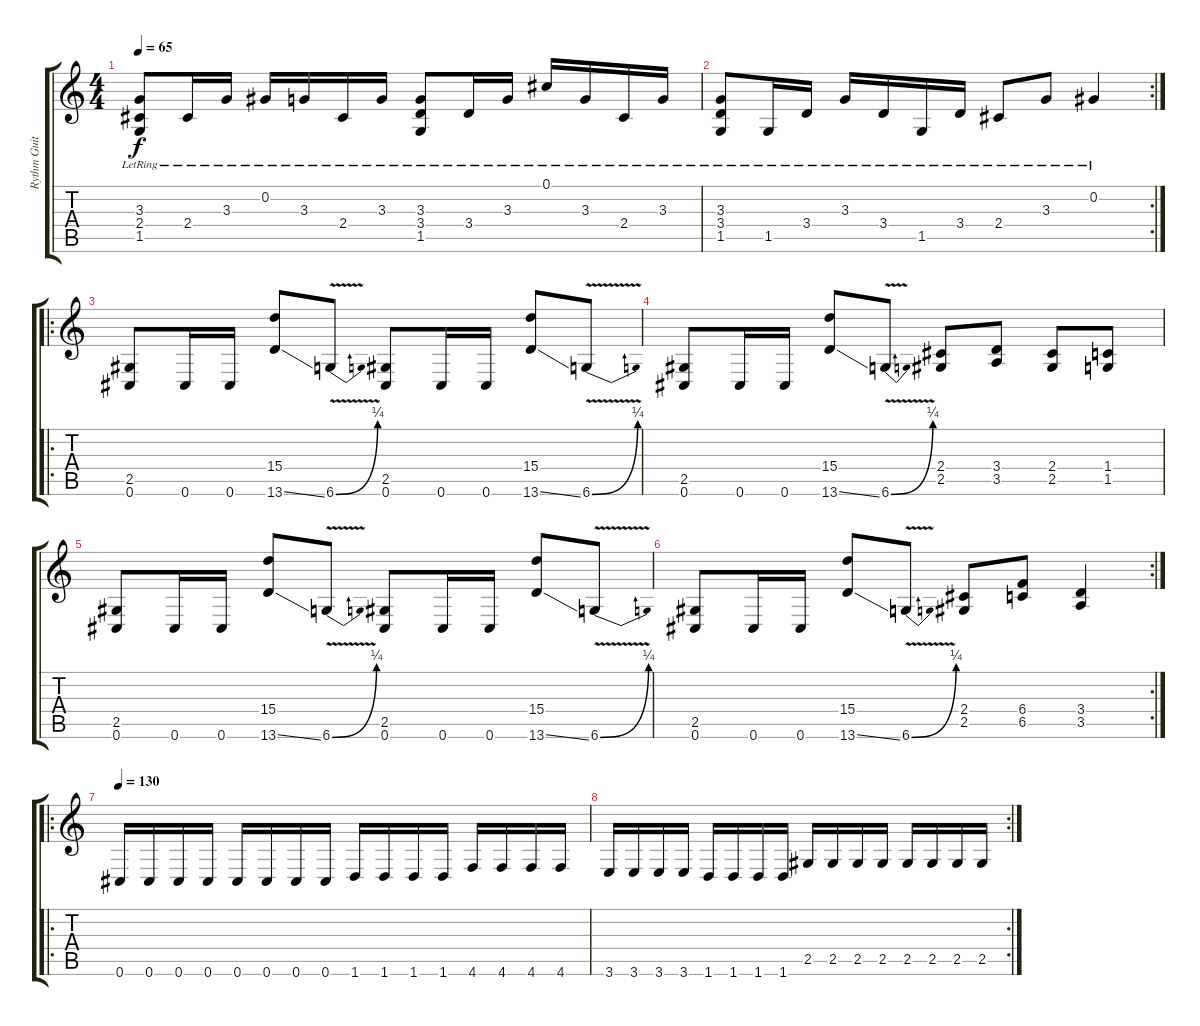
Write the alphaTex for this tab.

\track ("Rythm Guitar" "Rythm Guit") {instrument distortionguitar}
\staff {score tabs}
\tuning (Db4 Ab3 E3 B2 Gb2 Db2) {hide}
\ts (4 4)
\tempo 65
\clef g2
\ks c
(3.3{lr} 2.4{lr} 1.5{lr}).8{dy f} 2.4{lr}.16 3.3{lr}.16 0.2{lr}.16 3.3{lr}.16 2.4{lr}.16 3.3{lr}.16 (3.3{lr} 3.4{lr} 1.5{lr}).8 3.4{lr}.16 3.3{lr}.16 0.1{lr}.16 3.3{lr}.16 2.4{lr}.16 3.3{lr}.16 |
\rc 2
(3.3{lr} 3.4{lr} 1.5{lr}).8 1.5{lr}.16 3.4{lr}.16 3.3{lr}.16 3.4{lr}.16 1.5{lr}.16 3.4{lr}.16 2.4{lr}.8 3.3{lr}.8 0.2{lr}.4 |
\ro
(2.5 0.6).8 0.6.16 0.6.16 (15.4 13.6{ss}).8 6.6{be (bend 0 0 60 1) v}.8 (2.5 0.6).8 0.6.16 0.6.16 (15.4 13.6{ss}).8 6.6{be (bend 0 0 60 1) v}.8 |
(2.5 0.6).8 0.6.16 0.6.16 (15.4 13.6{ss}).8 6.6{be (bend 0 0 60 1) v}.8 (2.4 2.5).8 (3.4 3.5).8 (2.4 2.5).8 (1.4 1.5).8 |
(2.5 0.6).8 0.6.16 0.6.16 (15.4 13.6{ss}).8 6.6{be (bend 0 0 60 1) v}.8 (2.5 0.6).8 0.6.16 0.6.16 (15.4 13.6{ss}).8 6.6{be (bend 0 0 60 1) v}.8 |
\rc 2
(2.5 0.6).8 0.6.16 0.6.16 (15.4 13.6{ss}).8 6.6{be (bend 0 0 60 1) v}.8 (2.4 2.5).8 (6.4 6.5).8 (3.4 3.5).4 |
\ro
\tempo 130
0.6.16 0.6.16 0.6.16 0.6.16 0.6.16 0.6.16 0.6.16 0.6.16 1.6.16 1.6.16 1.6.16 1.6.16 4.6.16 4.6.16 4.6.16 4.6.16 |
\rc 2
3.6.16 3.6.16 3.6.16 3.6.16 1.6.16 1.6.16 1.6.16 1.6.16 2.5.16 2.5.16 2.5.16 2.5.16 2.5.16 2.5.16 2.5.16 2.5.16
